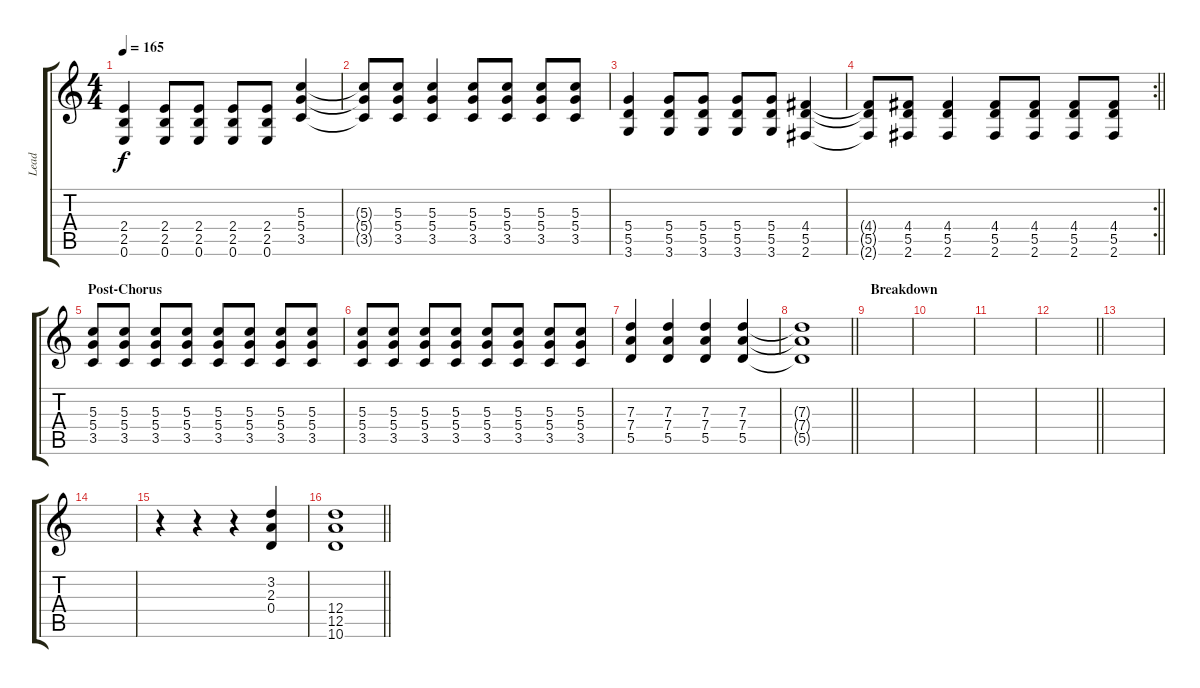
\track ("Lead" "Lead") {instrument overdrivenguitar}
\staff {score tabs}
\tuning (E4 B3 G3 D3 A2 E2) {hide}
\ts (4 4)
\tempo 165
\clef g2
\ks c
(2.4 2.5 0.6).4{dy f} (2.4 2.5 0.6).8 (2.4 2.5 0.6).8 (2.4 2.5 0.6).8 (2.4 2.5 0.6).8 (5.3 5.4 3.5).4 |
(5.3{t} 5.4{t} 3.5{t}).8 (5.3 5.4 3.5).8 (5.3 5.4 3.5).4 (5.3 5.4 3.5).8 (5.3 5.4 3.5).8 (5.3 5.4 3.5).8 (5.3 5.4 3.5).8 |
(5.4 5.5 3.6).4 (5.4 5.5 3.6).8 (5.4 5.5 3.6).8 (5.4 5.5 3.6).8 (5.4 5.5 3.6).8 (4.4 5.5 2.6).4 |
\rc 2
\barLineRight lightlight
(4.4{t} 5.5{t} 2.6{t}).8 (4.4 5.5 2.6).8 (4.4 5.5 2.6).4 (4.4 5.5 2.6).8 (4.4 5.5 2.6).8 (4.4 5.5 2.6).8 (4.4 5.5 2.6).8 |
\section ("" "Post-Chorus")
(5.3 5.4 3.5).8 (5.3 5.4 3.5).8 (5.3 5.4 3.5).8 (5.3 5.4 3.5).8 (5.3 5.4 3.5).8 (5.3 5.4 3.5).8 (5.3 5.4 3.5).8 (5.3 5.4 3.5).8 |
(5.3 5.4 3.5).8 (5.3 5.4 3.5).8 (5.3 5.4 3.5).8 (5.3 5.4 3.5).8 (5.3 5.4 3.5).8 (5.3 5.4 3.5).8 (5.3 5.4 3.5).8 (5.3 5.4 3.5).8 |
(7.3 7.4 5.5).4 (7.3 7.4 5.5).4 (7.3 7.4 5.5).4 (7.3 7.4 5.5).4 |
\barLineRight lightlight
(7.3{t} 7.4{t} 5.5{t}).1 |
\section ("" "Breakdown")
|
|
|
\barLineRight lightlight
|
|
|
r.4 r.4 r.4 (3.2 2.3 0.4).4{volume 12} |
\barLineRight lightlight
(12.4{ss} 12.5{ss} 10.6{ss}).1
